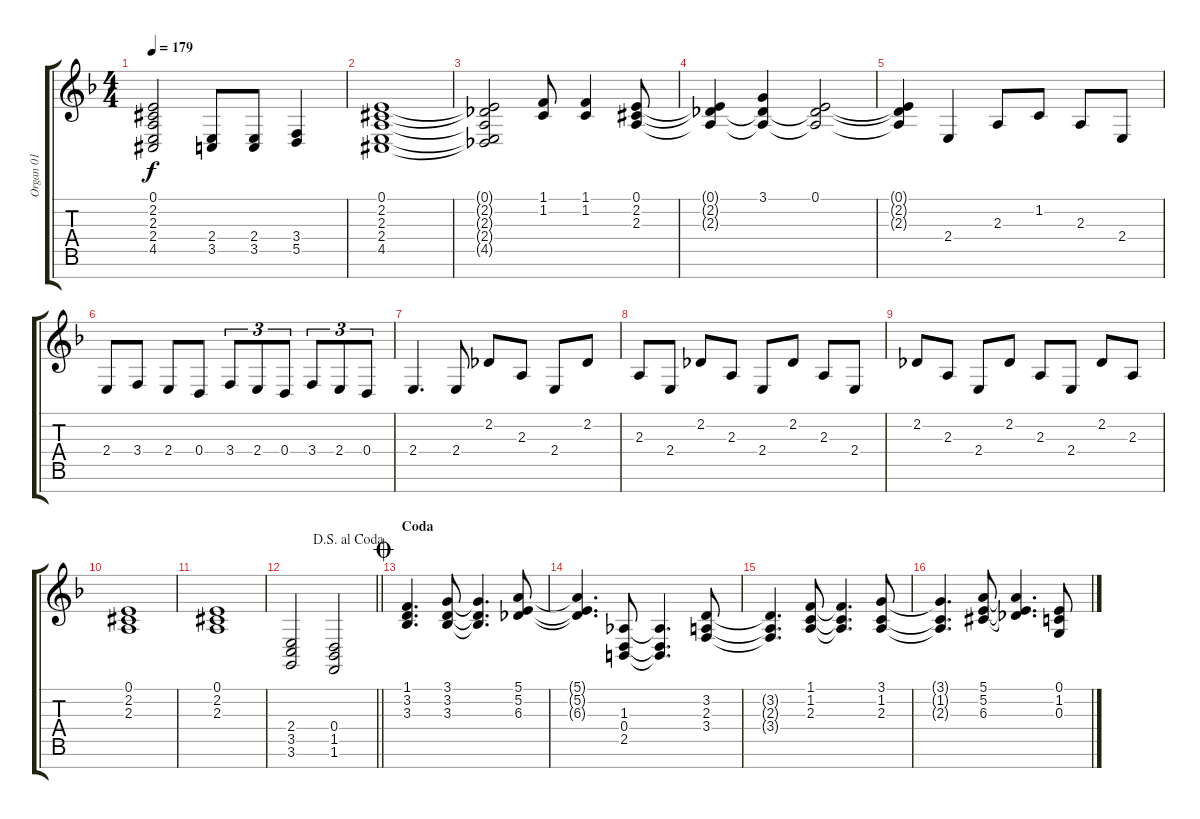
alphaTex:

\track ("Organ 01" "Organ 01") {instrument drawbarorgan}
\staff {score tabs}
\tuning (E4 B3 G3 D3 A2 E2 B1) {hide}
\ts (4 4)
\tempo 179
\clef g2
\ks dminor
(0.1 2.2{acc #} 2.3 2.4 4.5{acc #}).2{dy f} (2.4 3.5).8 (2.4 3.5).8 (3.4 5.5).4 |
(0.1 2.2{acc #} 2.3 2.4 4.5{acc #}).1 |
(0.1{t} 2.2{t} 2.3{t} 2.4{t} 4.5{t}).2 (1.1 1.2).8 (1.1 1.2).4 (0.1 2.2{acc #} 2.3).8 |
(0.1{t} 2.2{t} 2.3{t}).4 (3.1 2.2{t} 2.3{t}).4 (0.1 2.2{t} 2.3{t}).2 |
(0.1{t} 2.2{t} 2.3{t}).4 2.4.4 2.3.8 1.2.8 2.3.8 2.4.8 |
2.4.8 3.4.8 2.4.8 0.4.8 3.4.8{tu (3 2)} 2.4.8{tu (3 2)} 0.4.8{tu (3 2)} 3.4.8{tu (3 2)} 2.4.8{tu (3 2)} 0.4.8{tu (3 2)} |
2.4.4{d} 2.4.8 2.2.8 2.3.8 2.4.8 2.2.8 |
2.3.8 2.4.8 2.2.8 2.3.8 2.4.8 2.2.8 2.3.8 2.4.8 |
2.2.8 2.3.8 2.4.8 2.2.8 2.3.8 2.4.8 2.2.8 2.3.8 |
(0.1 2.2{acc #} 2.3).1 |
(0.1 2.2{acc #} 2.3).1 |
\jump dalsegnoalcoda
\barLineRight lightlight
(2.4 3.5 3.6).2 (0.4 1.5 1.6).2 |
\section ("" "Coda")
\jump coda
(1.1 3.2 3.3).4{d} (3.1 3.2 3.3).8 (3.1{t} 3.2{t} 3.3{t}).4{d} (5.1 5.2 6.3).8 |
(5.1{t} 5.2{t} 6.3{t}).4{d} (1.3 0.4 2.5).8 (1.3{t} 0.4{t} 2.5{t}).4{d} (3.2 2.3 3.4).8 |
(3.2{t} 2.3{t} 3.4{t}).4{d} (1.1 1.2 2.3).8 (1.1{t} 1.2{t} 2.3{t}).4{d} (3.1 1.2 2.3).8 |
(3.1{t} 1.2{t} 2.3{t}).4{d} (5.1 5.2 6.3{acc #}).8 (5.1{t} 5.2{t} 6.3{t}).4{d} (0.1 1.2 0.3).8
